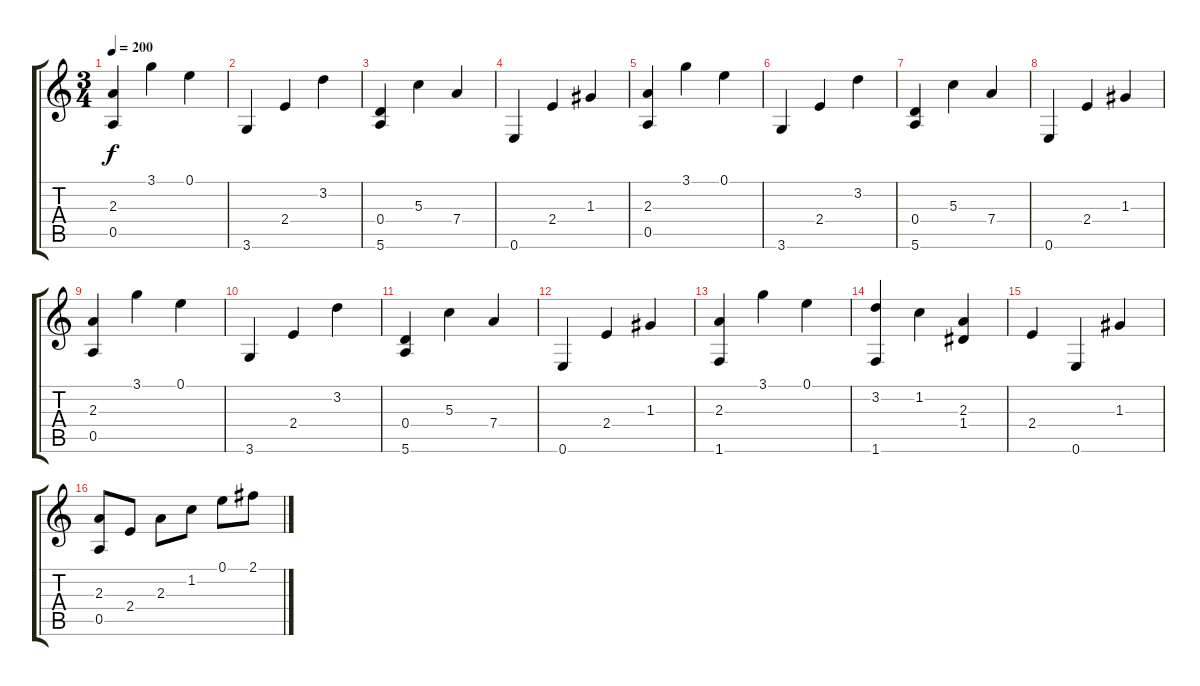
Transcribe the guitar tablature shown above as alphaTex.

\track "" {instrument acousticguitarnylon}
\staff {score tabs}
\tuning (E4 B3 G3 D3 A2 E2) {hide}
\ts (3 4)
\tempo 200
\clef g2
\ks c
(2.3 0.5).4{dy f} 3.1.4 0.1.4 |
3.6.4 2.4.4 3.2.4 |
(0.4 5.6).4 5.3.4 7.4.4 |
0.6.4 2.4.4 1.3.4 |
(2.3 0.5).4 3.1.4 0.1.4 |
3.6.4 2.4.4 3.2.4 |
(0.4 5.6).4 5.3.4 7.4.4 |
0.6.4 2.4.4 1.3.4 |
(2.3 0.5).4 3.1.4 0.1.4 |
3.6.4 2.4.4 3.2.4 |
(0.4 5.6).4 5.3.4 7.4.4 |
0.6.4 2.4.4 1.3.4 |
(2.3 1.6).4 3.1.4 0.1.4 |
(3.2 1.6).4 1.2.4 (2.3 1.4).4 |
2.4.4 0.6.4 1.3.4 |
(2.3 0.5).8 2.4.8 2.3.8 1.2.8 0.1.8 2.1.8
